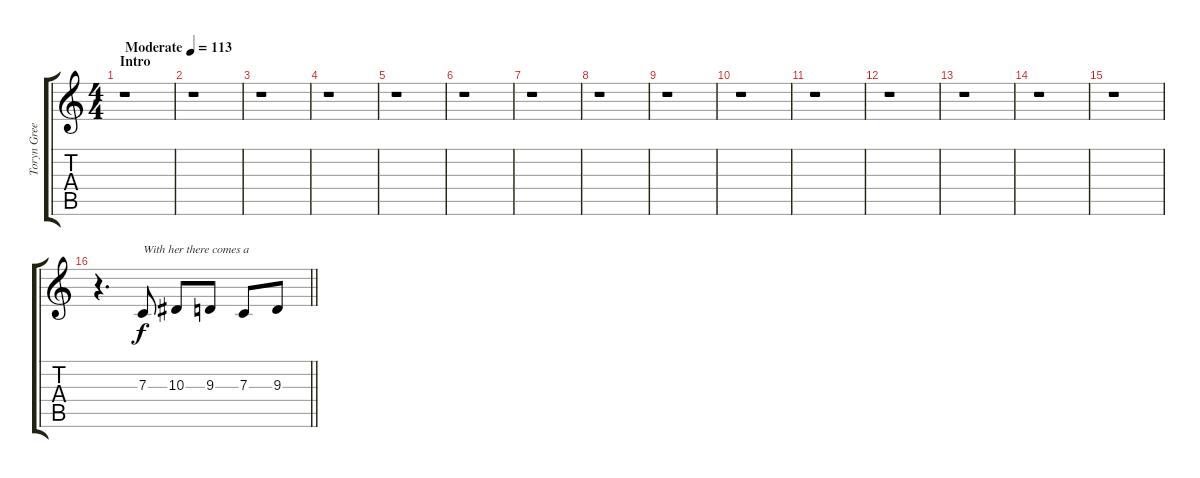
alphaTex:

\track ("Toryn Green (Vocals)" "Toryn Gree") {instrument violin}
\staff {score tabs}
\tuning (D4 A3 F3 C3 G2 C2) {hide}
\ts (4 4)
\section ("" "Intro")
\tempo (113 "Moderate")
\clef g2
\ks c
r.1{dy f instrument violin} |
r.1 |
r.1 |
r.1 |
r.1 |
r.1 |
r.1 |
r.1 |
r.1 |
r.1 |
r.1 |
r.1 |
r.1 |
r.1 |
r.1 |
\barLineRight lightlight
r.4{d} 7.3.8{txt "With her there comes a"} 10.3.8 9.3.8 7.3.8 9.3.8
